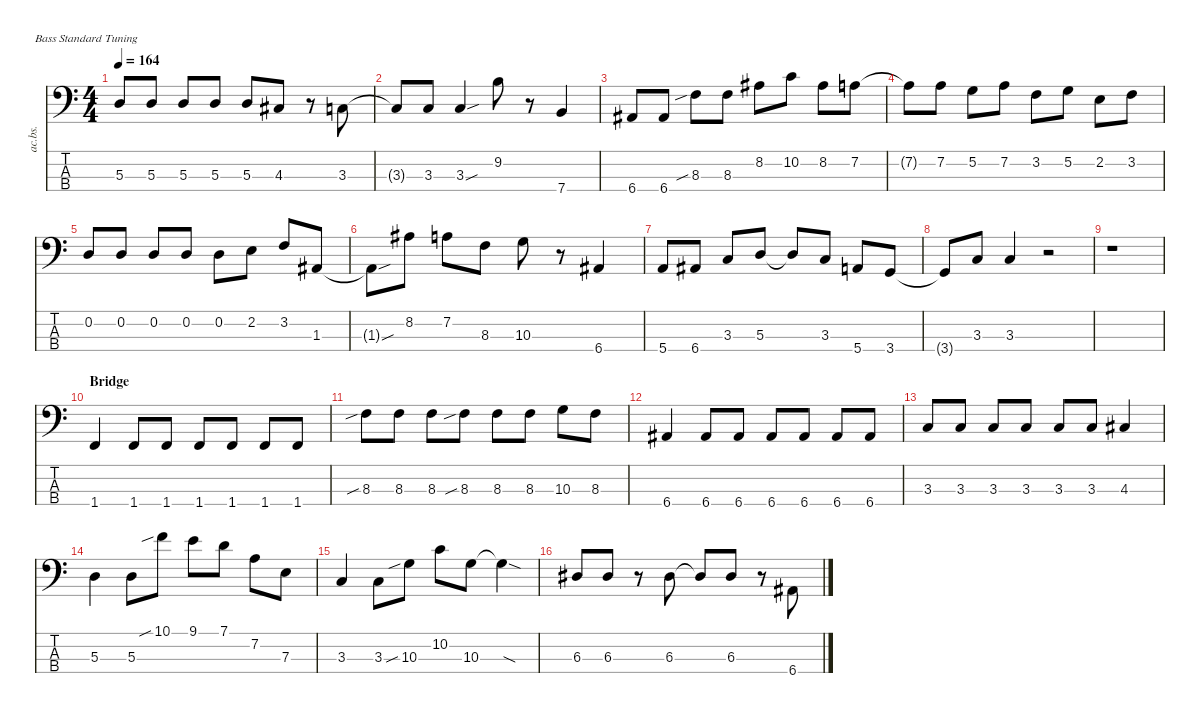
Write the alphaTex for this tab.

\defaultSystemsLayout 4
\hideDynamics
\bracketExtendMode nobrackets
\track ("Acoustic Bass" "ac.bs.") {mute instrument acousticbass}
\staff {score tabs}
\tuning (G2 D2 A1 E1)
\ts (4 4)
\tempo 164
\clef f4
\ks c
5.3.8{dy mf beam Up} 5.3.8{beam Up} 5.3.8{beam Up} 5.3.8{beam Up} 5.3.8{beam Up} 4.3{acc #}.8{beam Up} r.8{beam Down} 3.3.8{beam Up} |
3.3{t}.8{beam Up} 3.3.8{beam Up} 3.3{sou}.4{beam Up} 9.2.8{beam Down} r.8{beam Down} 7.4.4{beam Up} |
6.4{acc #}.8{beam Up} 6.4{acc #}.8{beam Up} 8.3{sib}.8{beam Down} 8.3.8{beam Down} 8.2{acc #}.8{beam Down} 10.2.8{beam Down} 8.2{acc #}.8{beam Down} 7.2.8{beam Down} |
7.2{t}.8{beam Down} 7.2.8{beam Down} 5.2.8{beam Down} 7.2.8{beam Down} 3.2.8{beam Down} 5.2.8{beam Down} 2.2.8{beam Down} 3.2.8{beam Down} |
0.2.8{beam Up} 0.2.8{beam Up} 0.2.8{beam Up} 0.2.8{beam Up} 0.2.8{beam Down} 2.2.8{beam Down} 3.2.8{beam Up} 1.3{acc #}.8{beam Up} |
1.3{sou t acc #}.8{beam Down} 8.2{acc #}.8{beam Down} 7.2.8{beam Down} 8.3.8{beam Down} 10.3.8{beam Down} r.8{beam Down} 6.4{acc #}.4{beam Up} |
5.4.8{beam Up} 6.4{acc #}.8{beam Up} 3.3.8{beam Up} 5.3.8{beam Up} 5.3{t}.8{beam Up} 3.3.8{beam Up} 5.4.8{beam Up} 3.4.8{beam Up} |
3.4{t}.8{beam Up} 3.3.8{beam Up} 3.3.4{beam Up} r.2{beam Down} |
r.1{beam Down} |
\section ("" "Bridge")
1.4.4{beam Up} 1.4.8{beam Up} 1.4.8{beam Up} 1.4.8{beam Up} 1.4.8{beam Up} 1.4.8{beam Up} 1.4.8{beam Up} |
8.3{sib}.8{beam Down} 8.3.8{beam Down} 8.3.8{beam Down} 8.3{sib}.8{beam Down} 8.3.8{beam Down} 8.3.8{beam Down} 10.3.8{beam Down} 8.3.8{beam Down} |
6.4{acc #}.4{beam Up} 6.4{acc #}.8{beam Up} 6.4{acc #}.8{beam Up} 6.4{acc #}.8{beam Up} 6.4{acc #}.8{beam Up} 6.4{acc #}.8{beam Up} 6.4{acc #}.8{beam Up} |
3.3.8{beam Up} 3.3.8{beam Up} 3.3.8{beam Up} 3.3.8{beam Up} 3.3.8{beam Up} 3.3.8{beam Up} 4.3{acc #}.4{beam Up} |
5.3.4{beam Down} 5.3.8{beam Down} 10.1{sib}.8{beam Down} 9.1.8{beam Down} 7.1.8{beam Down} 7.2.8{beam Down} 7.3.8{beam Down} |
3.3.4{beam Up} 3.3.8{beam Down} 10.3{sib}.8{beam Down} 10.2.8{beam Down} 10.3.8{beam Down} 10.3{sod t}.4{beam Down} |
6.3{acc #}.8{beam Up} 6.3{acc #}.8{beam Up} r.8{beam Down} 6.3{acc #}.8{beam Down} 6.3{t acc #}.8{beam Up} 6.3{acc #}.8{beam Up} r.8{beam Down} 6.4{acc #}.8{beam Up}
